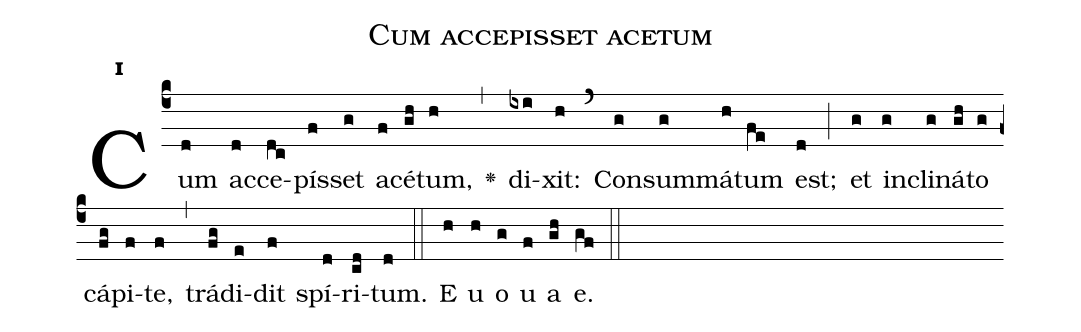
name:Cum accepisset acetum;
office-part:Antiphona;
mode:1;
%%
initial-style: 1;
name: Cum accepisset acetum
book: Antiphonae & Responsoria/Tomus II, p. 134;
occasion: Hebdomada Sancta Feria VI in Passione Domini;
office-part: Vesperae Ant 3;
user-notes: ;
commentary: ;
annotation: 1f;
centering-scheme: english;
fontsize: 12;
font: OFLSortsMillGoudy;
height: 11;
width: 4.5;
%%
(c4)Cum(d) ac(d)ce(dc)pís(f)set(g) a(f)cé(gh)tum,(h) <v>\greheightstar</v>(,) di(ixi)xit:(h) (`) Con(g)sum(g)má(h)tum(fe) est;(d) (;) et(g) in(g)cli(g)ná(gh)to(g) cá(fg)pi(f)te,(f) (,) trá(fg)di(e)dit(f) spí(d)ri(cd)tum.(d) (::)
E(h) u(h) o(g) u(f) a(gh) e.(gf) (::)
